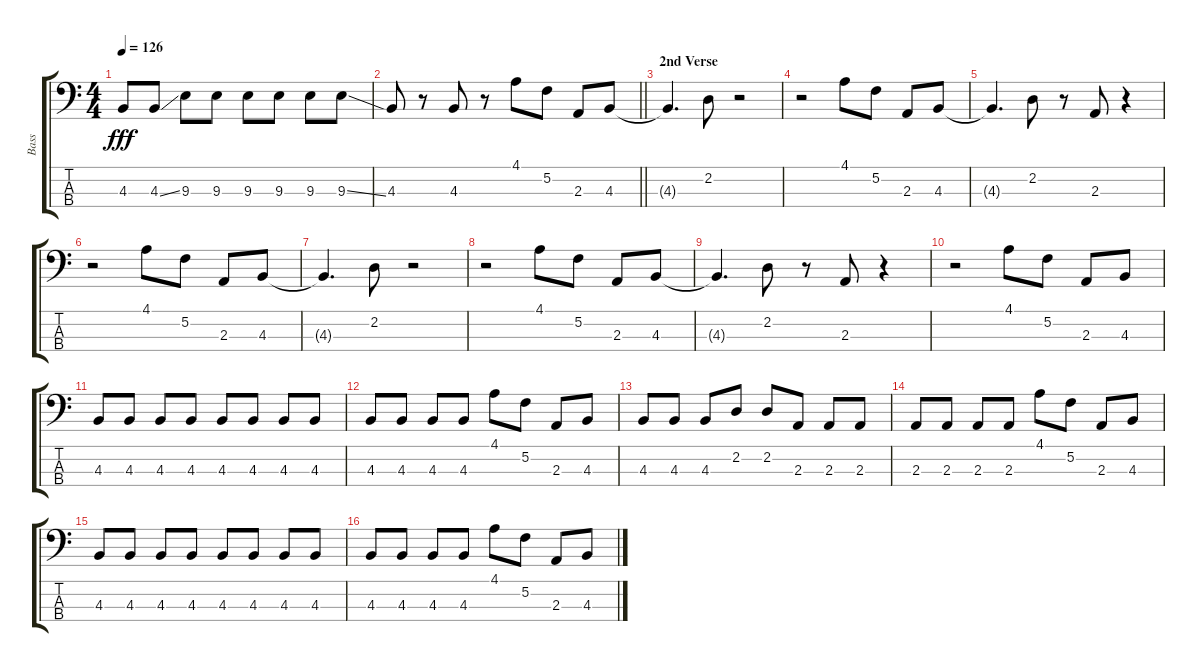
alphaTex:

\track ("Bass" "Bass") {instrument electricbasspick}
\staff {score tabs}
\tuning (F2 C2 G1 D1) {hide}
\ts (4 4)
\tempo 126
\clef f4
\ks c
4.3{t}.8{dy fff} 4.3{ss}.8 9.3.8 9.3.8 9.3.8 9.3.8 9.3.8 9.3{ss}.8 |
\barLineRight lightlight
4.3.8 r.8 4.3.8 r.8 4.1.8 5.2.8 2.3.8 4.3.8 |
\section ("" "2nd Verse")
4.3{t}.4{d} 2.2.8 r.2 |
r.2 4.1.8 5.2.8 2.3.8 4.3.8 |
4.3{t}.4{d} 2.2.8 r.8 2.3.8 r.4 |
r.2 4.1.8 5.2.8 2.3.8 4.3.8 |
4.3{t}.4{d} 2.2.8 r.2 |
r.2 4.1.8 5.2.8 2.3.8 4.3.8 |
4.3{t}.4{d} 2.2.8 r.8 2.3.8 r.4 |
r.2 4.1.8 5.2.8 2.3.8 4.3.8 |
4.3.8 4.3.8 4.3.8 4.3.8 4.3.8 4.3.8 4.3.8 4.3.8 |
4.3.8 4.3.8 4.3.8 4.3.8 4.1.8 5.2.8 2.3.8 4.3.8 |
4.3.8 4.3.8 4.3.8 2.2.8 2.2.8 2.3.8 2.3.8 2.3.8 |
2.3.8 2.3.8 2.3.8 2.3.8 4.1.8 5.2.8 2.3.8 4.3.8 |
4.3.8 4.3.8 4.3.8 4.3.8 4.3.8 4.3.8 4.3.8 4.3.8 |
4.3.8 4.3.8 4.3.8 4.3.8 4.1.8 5.2.8 2.3.8 4.3.8
